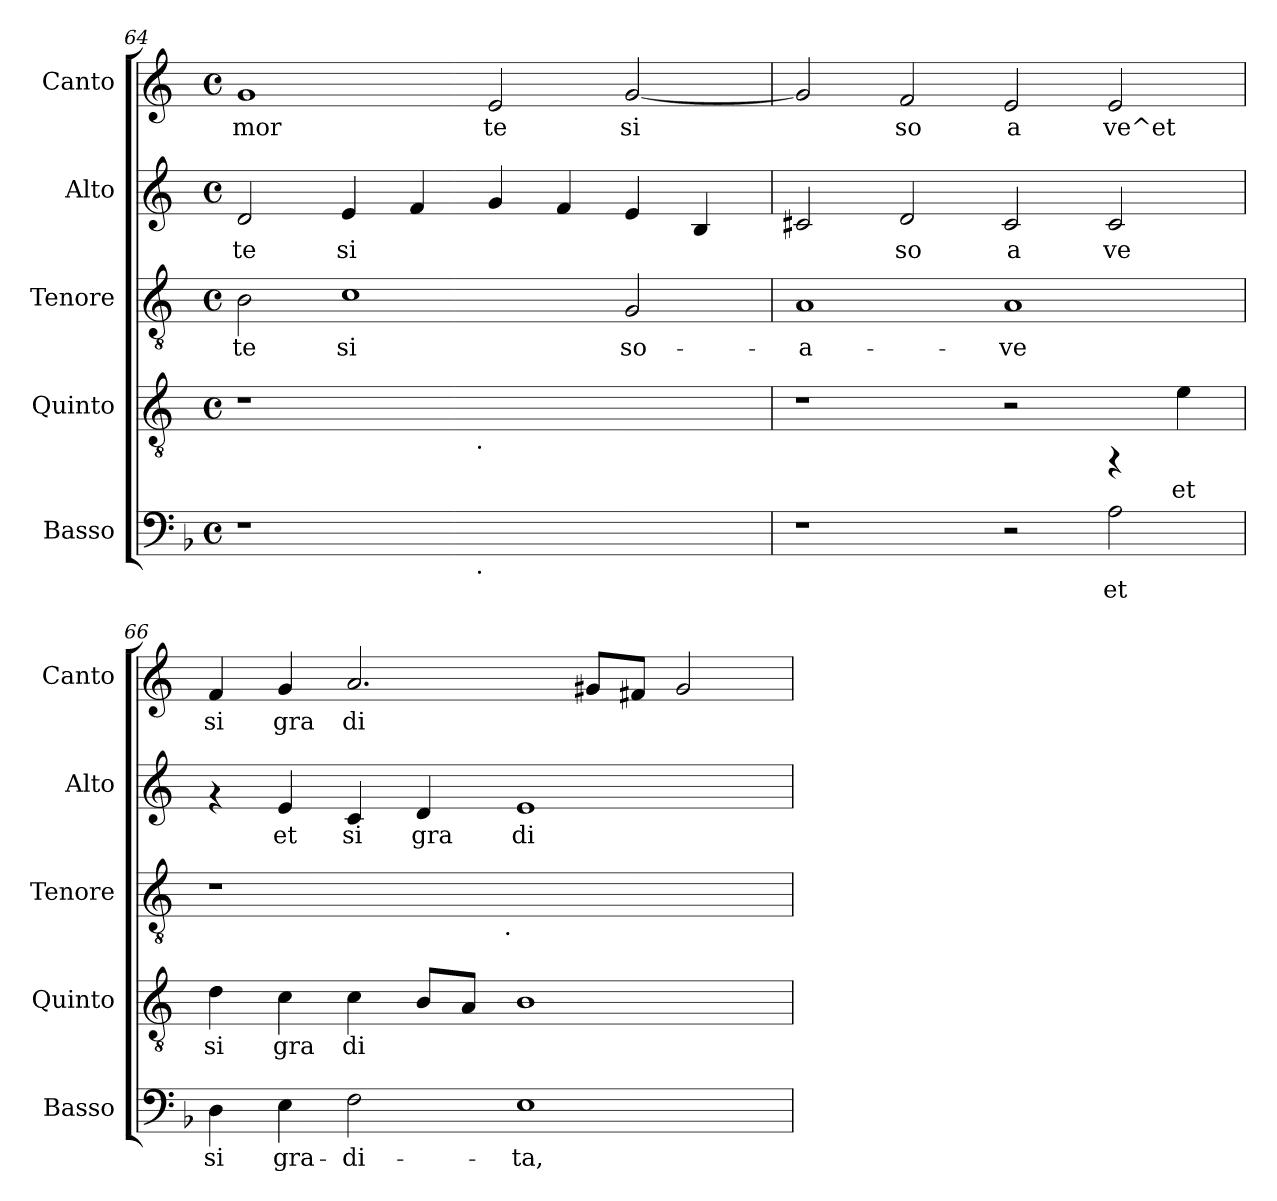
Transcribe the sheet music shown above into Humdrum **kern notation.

**kern	**text	**kern	**text	**kern	**text	**kern	**text	**kern	**text
*part5	*part5	*part4	*part4	*part3	*part3	*part2	*part2	*part1	*part1
*staff5	*staff5	*staff4	*staff4	*staff3	*staff3	*staff2	*staff2	*staff1	*staff1
*I"Basso	*	*I"Quinto	*	*I"Tenore	*	*I"Alto	*	*I"Canto	*
*I'Basso	*	*I'Quinto	*	*I'Tenore	*	*I'Alto	*	*I'Canto	*
*clefF4	*	*clefGv2	*	*clefGv2	*	*clefG2	*	*clefG2	*
*	*	*ITrd-3c-5	*	*ITrd-3c-5	*	*ITrd-3c-5	*	*ITrd-3c-5	*
*k[b-]	*	*k[b-]	*	*k[b-]	*	*k[b-]	*	*k[b-]	*
*F:	*	*F:	*	*F:	*	*F:	*	*F:	*
*M4/4	*	*M4/4	*	*M4/4	*	*M4/4	*	*M4/4	*
*met(c)	*	*met(c)	*	*met(c)	*	*met(c)	*	*met(c)	*
=64	=64	=64	=64	=64	=64	=64	=64	=64	=64
!	!	!	!	!	!LO:LY:b:cj	!	!LO:LY:b:cj	!	!LO:LY:b:cj
*^	*	*^	*	*	*	*	*	*	*
1r	2ryy	.	1r	2ryy	.	2e\	-te	2g/	te	1cc>	mor
!	!	!	!	!	!	!	!LO:LY:b:cj	!	!LO:LY:b:cj	!	!
.	4ryy	.	.	4ryy	.	1f	si	4a/	si	.	.
!	!	!	!	!	!	!	!	!	!LO:LY:b:cj	!	!
.	8...ryy	.	.	8...ryy	.	.	.	4b-/	.	.	.
!	!	!	!	!LO:TX:b:t=.	!	!	!	!	!	!	!
!	!LO:TX:b:t=.	!	!	!	!	!	!	!	!	!	!
.	1ryy	.	.	1ryy	.	.	.	.	.	.	.
!	!	!	!	!	!	!	!	!	!LO:LY:b:cj	!	!LO:LY:b:cj
1ryy	.	.	1ryy	.	.	.	.	4cc/	.	2a/	te
!	!	!	!	!	!	!	!	!	!LO:LY:b:cj	!	!
.	.	.	.	.	.	.	.	4b-/	.	.	.
!	!	!	!	!	!	!	!LO:LY:b:cj	!	!LO:LY:b:cj	!	!LO:LY:b:cj
.	.	.	.	.	.	2c/	so-	4a/	.	[<2cc/	si
!	!	!	!	!	!	!	!	!	!LO:LY:b:cj	!	!
.	.	.	.	.	.	.	.	4e/	.	.	.
.	64ryy	.	.	64ryy	.	.	.	.	.	.	.
=65	=65	=65	=65	=65	=65	=65	=65	=65	=65	=65	=65
!	!	!	!	!	!	!	!LO:LY:b:cj	!	!LO:LY:b:cj	!	!LO:LY:b:cj
*v	*v	*	*	*	*	*	*	*	*	*	*
*	*	*v	*v	*	*	*	*	*	*	*
1r	.	1r	.	1d	-a-	2f#X/	.	2cc/]	.
!	!	!	!	!	!	!	!LO:LY:b:cj	!	!LO:LY:b:cj
.	.	.	.	.	.	2g/	so	2b-/	so
!	!	!	!	!	!LO:LY:b:cj	!	!LO:LY:b:cj	!	!LO:LY:b:cj
2r	.	2r	.	1d	-ve	2f#/	a	2a/	a
!	!LO:LY:b:cj	!	!	!	!	!	!LO:LY:b:cj	!	!LO:LY:b:cj
2A\	et	4rFF	.	.	.	2f#/	ve	2a/	ve^et
!	!	!	!LO:LY:b:cj	!	!	!	!	!	!
.	.	4a\	et	.	.	.	.	.	.
=66	=66	=66	=66	=66	=66	=66	=66	=66	=66
!	!LO:LY:b:cj	!	!LO:LY:b:cj	!	!	!	!	!	!LO:LY:b:cj
*	*	*	*	*^	*	*	*	*	*
4D\	si	4g\	si	1r	2ryy	.	4rf	.	4b-/	si
!	!LO:LY:b:cj	!	!LO:LY:b:cj	!	!	!	!	!LO:LY:b:cj	!	!LO:LY:b:cj
4E\	gra-	4f\	gra	.	.	.	4a/	et	4cc/	gra
!	!LO:LY:b:cj	!	!LO:LY:b:cj	!	!	!	!	!LO:LY:b:cj	!	!LO:LY:b:cj
2F\	-di-	4f\	di	.	4ryy	.	4f/	si	2.dd/	di
!	!	!	!LO:LY:b:cj	!	!	!	!	!LO:LY:b:cj	!	!
.	.	8e/L	.	.	8...ryy	.	4g/	gra	.	.
!	!	!	!LO:LY:b:cj	!	!	!	!	!	!	!
.	.	8d/J	.	.	.	.	.	.	.	.
!	!	!	!	!	!LO:TX:b:t=.	!	!	!	!	!
.	.	.	.	.	1ryy	.	.	.	.	.
!	!LO:LY:b:cj	!	!LO:LY:b:cj	!	!	!	!	!LO:LY:b:cj	!	!
1E	-ta,	1e	.	1ryy	.	.	1a	di	.	.
!	!	!	!	!	!	!	!	!	!	!LO:LY:b:cj
.	.	.	.	.	.	.	.	.	8cc#X/L	.
!	!	!	!	!	!	!	!	!	!	!LO:LY:b:cj
.	.	.	.	.	.	.	.	.	8bn/J	.
!	!	!	!	!	!	!	!	!	!	!LO:LY:b:cj
.	.	.	.	.	.	.	.	.	2cc#/	.
.	.	.	.	.	64ryy	.	.	.	.	.
*	*	*	*	*v	*v	*	*	*	*	*
=	=	=	=	=	=	=	=	=	=
*-	*-	*-	*-	*-	*-	*-	*-	*-	*-
